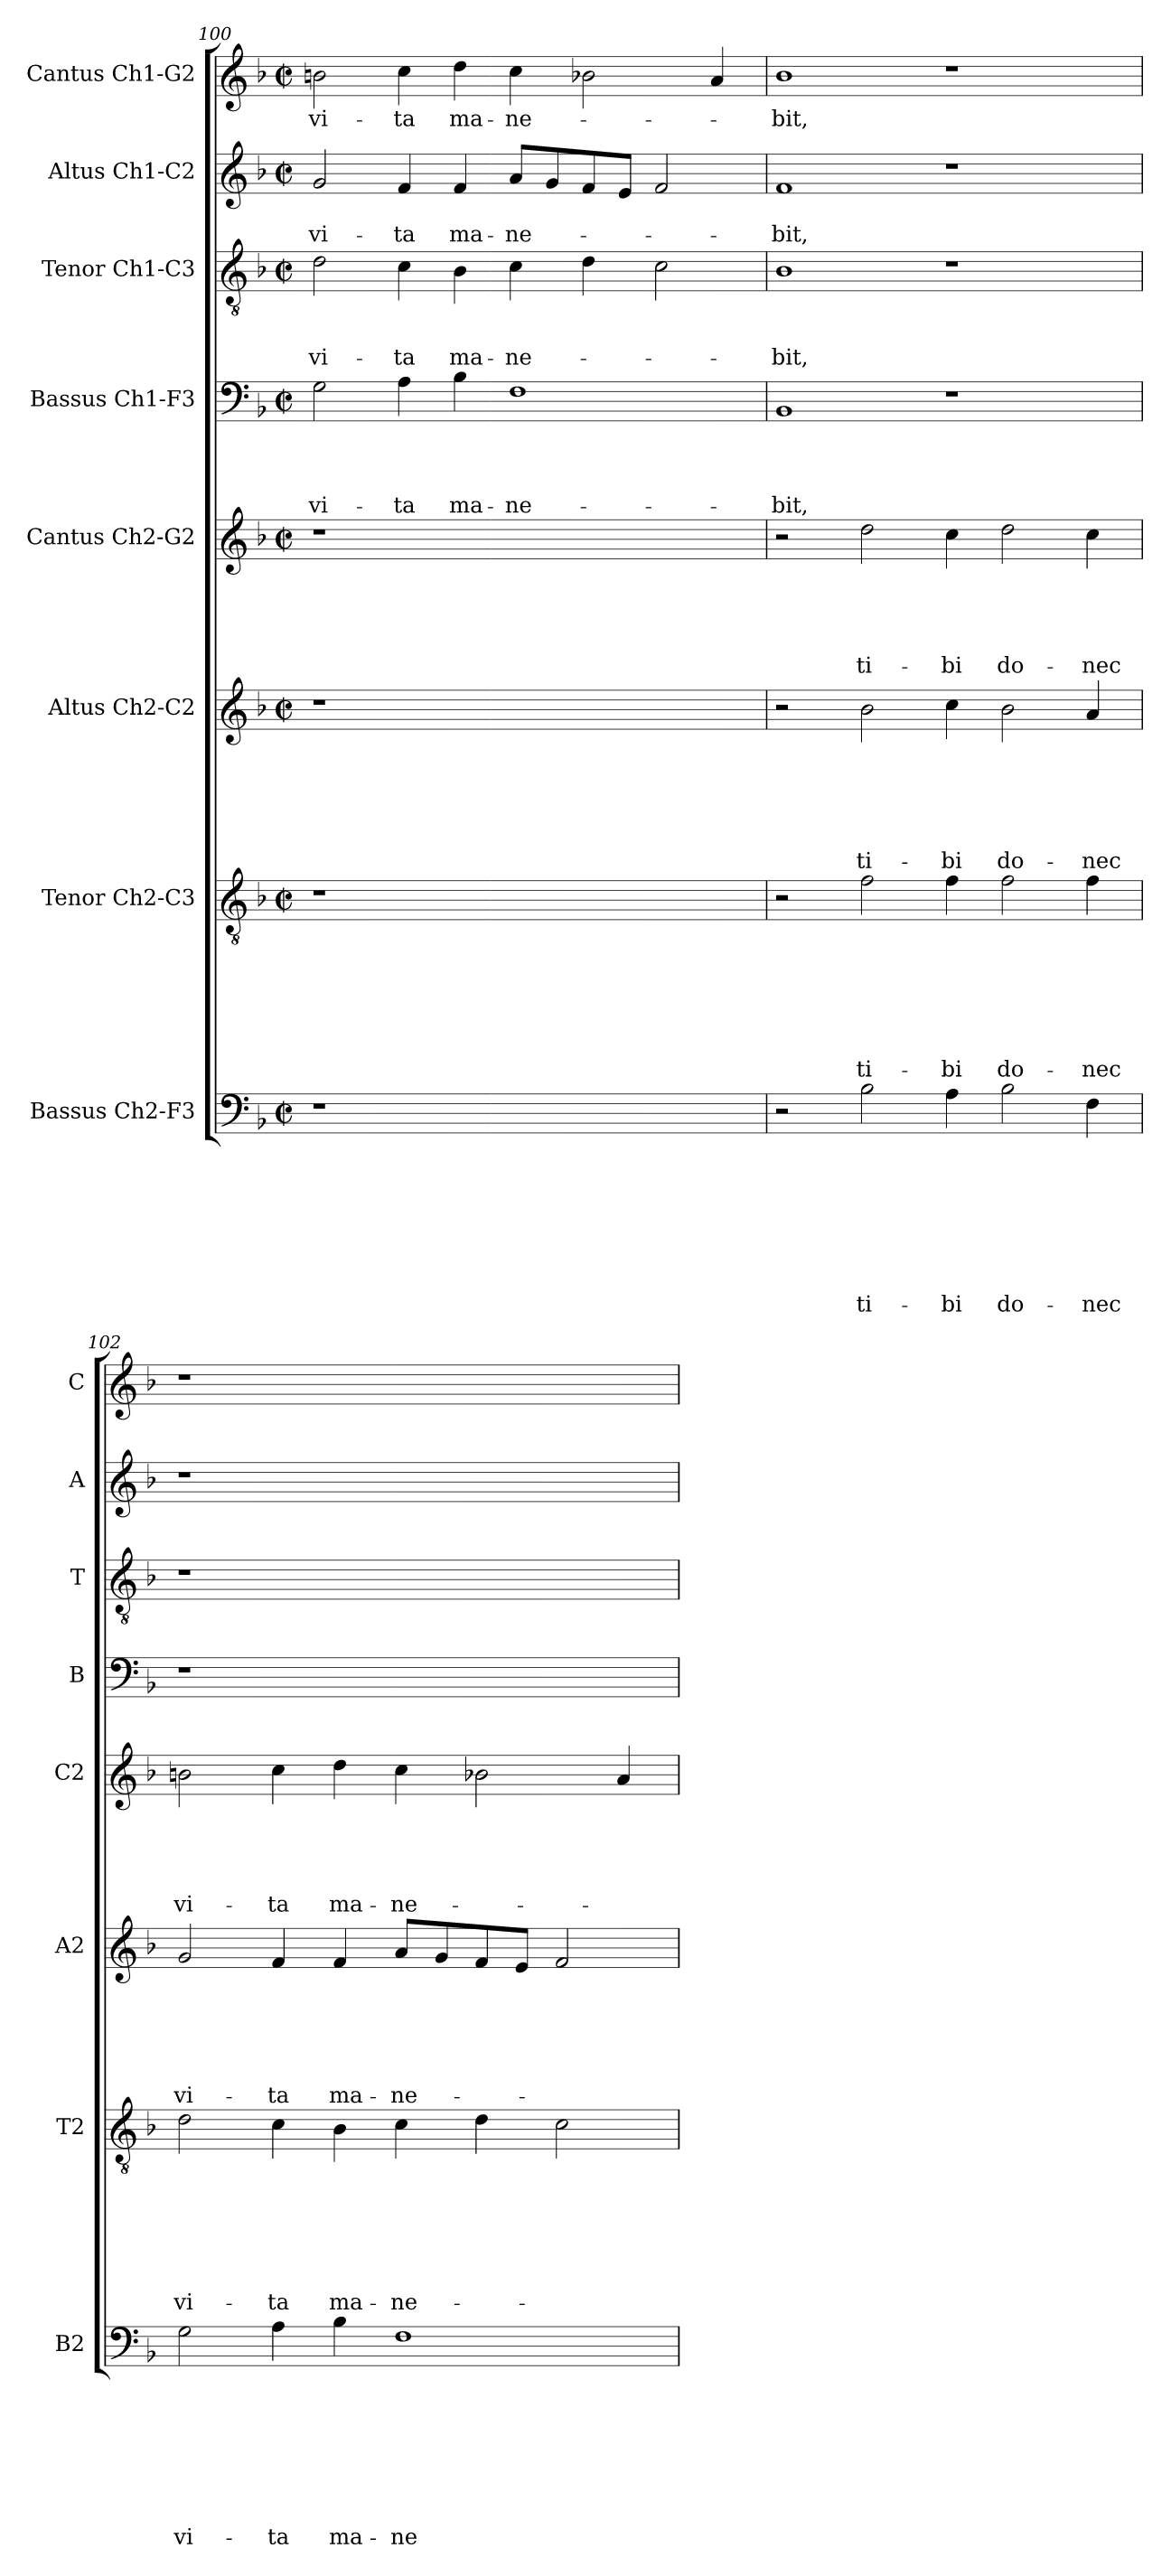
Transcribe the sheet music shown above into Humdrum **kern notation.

**kern	**text	**text	**text	**text	**text	**text	**text	**text	**kern	**text	**text	**text	**text	**text	**text	**text	**kern	**text	**text	**text	**text	**text	**text	**kern	**text	**text	**text	**text	**text	**kern	**text	**text	**text	**text	**kern	**text	**text	**text	**kern	**text	**text	**kern	**text
*part8	*part8	*part8	*part8	*part8	*part8	*part8	*part8	*part8	*part7	*part7	*part7	*part7	*part7	*part7	*part7	*part7	*part6	*part6	*part6	*part6	*part6	*part6	*part6	*part5	*part5	*part5	*part5	*part5	*part5	*part4	*part4	*part4	*part4	*part4	*part3	*part3	*part3	*part3	*part2	*part2	*part2	*part1	*part1
*staff8	*staff8	*staff8	*staff8	*staff8	*staff8	*staff8	*staff8	*staff8	*staff7	*staff7	*staff7	*staff7	*staff7	*staff7	*staff7	*staff7	*staff6	*staff6	*staff6	*staff6	*staff6	*staff6	*staff6	*staff5	*staff5	*staff5	*staff5	*staff5	*staff5	*staff4	*staff4	*staff4	*staff4	*staff4	*staff3	*staff3	*staff3	*staff3	*staff2	*staff2	*staff2	*staff1	*staff1
*I"Bassus Ch2-F3	*	*	*	*	*	*	*	*	*I"Tenor Ch2-C3	*	*	*	*	*	*	*	*I"Altus Ch2-C2	*	*	*	*	*	*	*I"Cantus Ch2-G2	*	*	*	*	*	*I"Bassus Ch1-F3	*	*	*	*	*I"Tenor Ch1-C3	*	*	*	*I"Altus Ch1-C2	*	*	*I"Cantus Ch1-G2	*
*I'B2	*	*	*	*	*	*	*	*	*I'T2	*	*	*	*	*	*	*	*I'A2	*	*	*	*	*	*	*I'C2	*	*	*	*	*	*I'B	*	*	*	*	*I'T	*	*	*	*I'A	*	*	*I'C	*
*clefF4	*	*	*	*	*	*	*	*	*clefGv2	*	*	*	*	*	*	*	*clefG2	*	*	*	*	*	*	*clefG2	*	*	*	*	*	*clefF4	*	*	*	*	*clefGv2	*	*	*	*clefG2	*	*	*clefG2	*
*k[b-]	*	*	*	*	*	*	*	*	*k[b-]	*	*	*	*	*	*	*	*k[b-]	*	*	*	*	*	*	*k[b-]	*	*	*	*	*	*k[b-]	*	*	*	*	*k[b-]	*	*	*	*k[b-]	*	*	*k[b-]	*
*F:	*	*	*	*	*	*	*	*	*F:	*	*	*	*	*	*	*	*F:	*	*	*	*	*	*	*F:	*	*	*	*	*	*F:	*	*	*	*	*F:	*	*	*	*F:	*	*	*F:	*
*M2/2	*	*	*	*	*	*	*	*	*M2/2	*	*	*	*	*	*	*	*M2/2	*	*	*	*	*	*	*M2/2	*	*	*	*	*	*M2/2	*	*	*	*	*M2/2	*	*	*	*M2/2	*	*	*M2/2	*
*met(c|)	*	*	*	*	*	*	*	*	*met(c|)	*	*	*	*	*	*	*	*met(c|)	*	*	*	*	*	*	*met(c|)	*	*	*	*	*	*met(c|)	*	*	*	*	*met(c|)	*	*	*	*met(c|)	*	*	*met(c|)	*
=100	=100	=100	=100	=100	=100	=100	=100	=100	=100	=100	=100	=100	=100	=100	=100	=100	=100	=100	=100	=100	=100	=100	=100	=100	=100	=100	=100	=100	=100	=100	=100	=100	=100	=100	=100	=100	=100	=100	=100	=100	=100	=100	=100
!	!	!	!	!	!	!	!	!	!	!	!	!	!	!	!	!	!	!	!	!	!	!	!	!	!	!	!	!	!	!	!	!	!	!LO:LY:b	!	!	!	!LO:LY:b	!	!	!LO:LY:b	!	!LO:LY:b
1r	.	.	.	.	.	.	.	.	1r	.	.	.	.	.	.	.	1r	.	.	.	.	.	.	1r	.	.	.	.	.	2G\	.	.	.	vi-	2d\	.	.	vi-	2g/	.	vi-	2bn\	vi-
!	!	!	!	!	!	!	!	!	!	!	!	!	!	!	!	!	!	!	!	!	!	!	!	!	!	!	!	!	!	!	!	!	!	!LO:LY:b	!	!	!	!LO:LY:b	!	!	!LO:LY:b	!	!LO:LY:b
.	.	.	.	.	.	.	.	.	.	.	.	.	.	.	.	.	.	.	.	.	.	.	.	.	.	.	.	.	.	4A\	.	.	.	-ta	4c\	.	.	-ta	4f/	.	-ta	4cc\	-ta
!	!	!	!	!	!	!	!	!	!	!	!	!	!	!	!	!	!	!	!	!	!	!	!	!	!	!	!	!	!	!	!	!	!	!LO:LY:b	!	!	!	!LO:LY:b	!	!	!LO:LY:b	!	!LO:LY:b
.	.	.	.	.	.	.	.	.	.	.	.	.	.	.	.	.	.	.	.	.	.	.	.	.	.	.	.	.	.	4B-\	.	.	.	ma-	4B-\	.	.	ma-	4f/	.	ma-	4dd\	ma-
!	!	!	!	!	!	!	!	!	!	!	!	!	!	!	!	!	!	!	!	!	!	!	!	!	!	!	!	!	!	!	!	!	!	!LO:LY:b	!	!	!	!LO:LY:b	!	!	!LO:LY:b	!	!LO:LY:b
1ryy	.	.	.	.	.	.	.	.	1ryy	.	.	.	.	.	.	.	1ryy	.	.	.	.	.	.	1ryy	.	.	.	.	.	1F	.	.	.	-ne-	4c\	.	.	-ne-	8a/L	.	-ne-	4cc\	-ne-
.	.	.	.	.	.	.	.	.	.	.	.	.	.	.	.	.	.	.	.	.	.	.	.	.	.	.	.	.	.	.	.	.	.	.	.	.	.	.	8g/	.	.	.	.
.	.	.	.	.	.	.	.	.	.	.	.	.	.	.	.	.	.	.	.	.	.	.	.	.	.	.	.	.	.	.	.	.	.	.	4d\	.	.	.	8f/	.	.	2b-X\	.
.	.	.	.	.	.	.	.	.	.	.	.	.	.	.	.	.	.	.	.	.	.	.	.	.	.	.	.	.	.	.	.	.	.	.	.	.	.	.	8e/J	.	.	.	.
.	.	.	.	.	.	.	.	.	.	.	.	.	.	.	.	.	.	.	.	.	.	.	.	.	.	.	.	.	.	.	.	.	.	.	2c\	.	.	.	2f/	.	.	.	.
.	.	.	.	.	.	.	.	.	.	.	.	.	.	.	.	.	.	.	.	.	.	.	.	.	.	.	.	.	.	.	.	.	.	.	.	.	.	.	.	.	.	4a/	.
=101	=101	=101	=101	=101	=101	=101	=101	=101	=101	=101	=101	=101	=101	=101	=101	=101	=101	=101	=101	=101	=101	=101	=101	=101	=101	=101	=101	=101	=101	=101	=101	=101	=101	=101	=101	=101	=101	=101	=101	=101	=101	=101	=101
!	!	!	!	!	!	!	!	!	!	!	!	!	!	!	!	!	!	!	!	!	!	!	!	!	!	!	!	!	!	!	!	!	!	!LO:LY:b	!	!	!	!LO:LY:b	!	!	!LO:LY:b	!	!LO:LY:b
2r	.	.	.	.	.	.	.	.	2r	.	.	.	.	.	.	.	2r	.	.	.	.	.	.	2r	.	.	.	.	.	1BB-	.	.	.	-bit,	1B-	.	.	-bit,	1f	.	-bit,	1b-	-bit,
!	!	!	!	!	!	!	!	!LO:LY:b	!	!	!	!	!	!	!	!LO:LY:b	!	!	!	!	!	!	!LO:LY:b	!	!	!	!	!	!LO:LY:b	!	!	!	!	!	!	!	!	!	!	!	!	!	!
2B-\	.	.	.	.	.	.	.	ti-	2f\	.	.	.	.	.	.	ti-	2b-\	.	.	.	.	.	ti-	2dd\	.	.	.	.	ti-	.	.	.	.	.	.	.	.	.	.	.	.	.	.
!	!	!	!	!	!	!	!	!LO:LY:b	!	!	!	!	!	!	!	!LO:LY:b	!	!	!	!	!	!	!LO:LY:b	!	!	!	!	!	!LO:LY:b	!	!	!	!	!	!	!	!	!	!	!	!	!	!
4A\	.	.	.	.	.	.	.	-bi	4f\	.	.	.	.	.	.	-bi	4cc\	.	.	.	.	.	-bi	4cc\	.	.	.	.	-bi	1r	.	.	.	.	1r	.	.	.	1r	.	.	1r	.
!	!	!	!	!	!	!	!	!LO:LY:b	!	!	!	!	!	!	!	!LO:LY:b	!	!	!	!	!	!	!LO:LY:b	!	!	!	!	!	!LO:LY:b	!	!	!	!	!	!	!	!	!	!	!	!	!	!
2B-\	.	.	.	.	.	.	.	do-	2f\	.	.	.	.	.	.	do-	2b-\	.	.	.	.	.	do-	2dd\	.	.	.	.	do-	.	.	.	.	.	.	.	.	.	.	.	.	.	.
!	!	!	!	!	!	!	!	!LO:LY:b	!	!	!	!	!	!	!	!LO:LY:b	!	!	!	!	!	!	!LO:LY:b	!	!	!	!	!	!LO:LY:b	!	!	!	!	!	!	!	!	!	!	!	!	!	!
4F\	.	.	.	.	.	.	.	-nec	4f\	.	.	.	.	.	.	-nec	4a/	.	.	.	.	.	-nec	4cc\	.	.	.	.	-nec	.	.	.	.	.	.	.	.	.	.	.	.	.	.
!!LO:LB:g=z
=102	=102	=102	=102	=102	=102	=102	=102	=102	=102	=102	=102	=102	=102	=102	=102	=102	=102	=102	=102	=102	=102	=102	=102	=102	=102	=102	=102	=102	=102	=102	=102	=102	=102	=102	=102	=102	=102	=102	=102	=102	=102	=102	=102
!	!	!	!	!	!	!	!	!LO:LY:b	!	!	!	!	!	!	!	!LO:LY:b	!	!	!	!	!	!	!LO:LY:b	!	!	!	!	!	!LO:LY:b	!	!	!	!	!	!	!	!	!	!	!	!	!	!
2G\	.	.	.	.	.	.	.	vi-	2d\	.	.	.	.	.	.	vi-	2g/	.	.	.	.	.	vi-	2bn\	.	.	.	.	vi-	1r	.	.	.	.	1r	.	.	.	1r	.	.	1r	.
!	!	!	!	!	!	!	!	!LO:LY:b	!	!	!	!	!	!	!	!LO:LY:b	!	!	!	!	!	!	!LO:LY:b	!	!	!	!	!	!LO:LY:b	!	!	!	!	!	!	!	!	!	!	!	!	!	!
4A\	.	.	.	.	.	.	.	-ta	4c\	.	.	.	.	.	.	-ta	4f/	.	.	.	.	.	-ta	4cc\	.	.	.	.	-ta	.	.	.	.	.	.	.	.	.	.	.	.	.	.
!	!	!	!	!	!	!	!	!LO:LY:b	!	!	!	!	!	!	!	!LO:LY:b	!	!	!	!	!	!	!LO:LY:b	!	!	!	!	!	!LO:LY:b	!	!	!	!	!	!	!	!	!	!	!	!	!	!
4B-\	.	.	.	.	.	.	.	ma-	4B-\	.	.	.	.	.	.	ma-	4f/	.	.	.	.	.	ma-	4dd\	.	.	.	.	ma-	.	.	.	.	.	.	.	.	.	.	.	.	.	.
!	!	!	!	!	!	!	!	!LO:LY:b	!	!	!	!	!	!	!	!LO:LY:b	!	!	!	!	!	!	!LO:LY:b	!	!	!	!	!	!LO:LY:b	!	!	!	!	!	!	!	!	!	!	!	!	!	!
1F	.	.	.	.	.	.	.	-ne-	4c\	.	.	.	.	.	.	-ne-	8a/L	.	.	.	.	.	-ne-	4cc\	.	.	.	.	-ne-	1ryy	.	.	.	.	1ryy	.	.	.	1ryy	.	.	1ryy	.
.	.	.	.	.	.	.	.	.	.	.	.	.	.	.	.	.	8g/	.	.	.	.	.	.	.	.	.	.	.	.	.	.	.	.	.	.	.	.	.	.	.	.	.	.
.	.	.	.	.	.	.	.	.	4d\	.	.	.	.	.	.	.	8f/	.	.	.	.	.	.	2b-X\	.	.	.	.	.	.	.	.	.	.	.	.	.	.	.	.	.	.	.
.	.	.	.	.	.	.	.	.	.	.	.	.	.	.	.	.	8e/J	.	.	.	.	.	.	.	.	.	.	.	.	.	.	.	.	.	.	.	.	.	.	.	.	.	.
.	.	.	.	.	.	.	.	.	2c\	.	.	.	.	.	.	.	2f/	.	.	.	.	.	.	.	.	.	.	.	.	.	.	.	.	.	.	.	.	.	.	.	.	.	.
.	.	.	.	.	.	.	.	.	.	.	.	.	.	.	.	.	.	.	.	.	.	.	.	4a/	.	.	.	.	.	.	.	.	.	.	.	.	.	.	.	.	.	.	.
=	=	=	=	=	=	=	=	=	=	=	=	=	=	=	=	=	=	=	=	=	=	=	=	=	=	=	=	=	=	=	=	=	=	=	=	=	=	=	=	=	=	=	=
*-	*-	*-	*-	*-	*-	*-	*-	*-	*-	*-	*-	*-	*-	*-	*-	*-	*-	*-	*-	*-	*-	*-	*-	*-	*-	*-	*-	*-	*-	*-	*-	*-	*-	*-	*-	*-	*-	*-	*-	*-	*-	*-	*-
